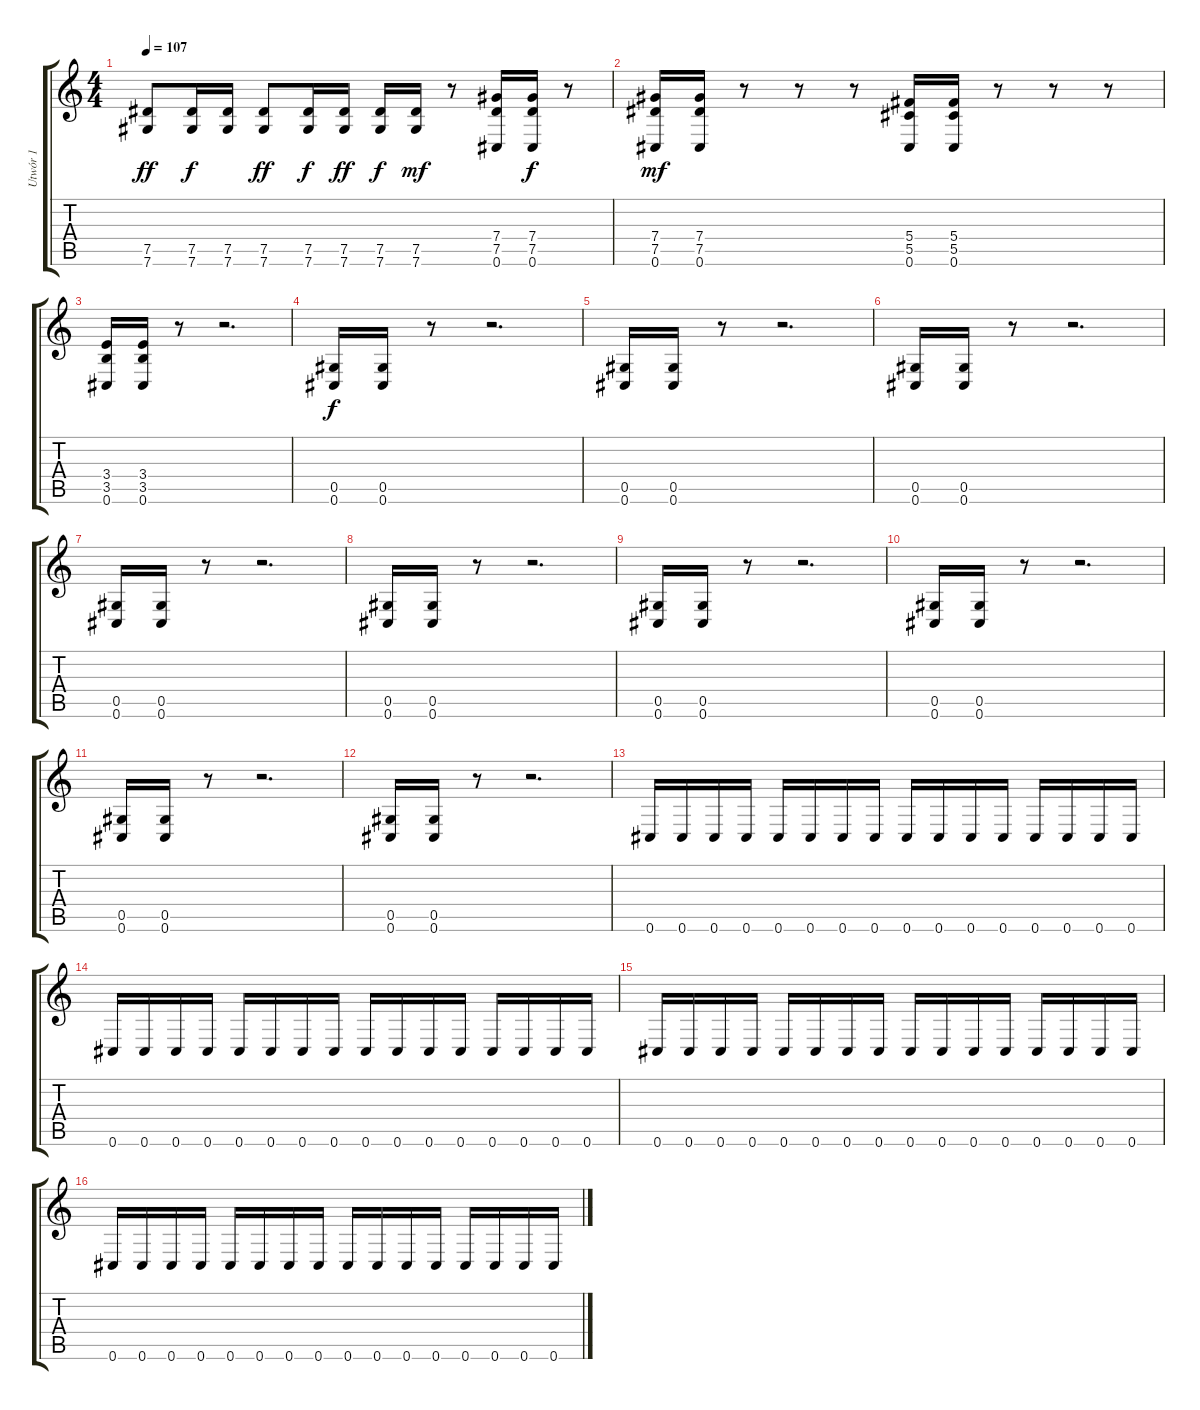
\track ("Utwór 1" "Utwór 1") {instrument distortionguitar}
\staff {score tabs}
\tuning (Eb4 Bb3 Gb3 Db3 Ab2 Db2) {hide}
\ts (4 4)
\tempo 107
\clef g2
\ks c
(7.5 7.6).8{dy ff} (7.5 7.6).16{dy f} (7.5 7.6).16 (7.5 7.6).8{dy ff} (7.5 7.6).16{dy f} (7.5 7.6).16{dy ff} (7.5 7.6).16{dy f} (7.5 7.6).16{dy mf} r.8 (7.4 7.5 0.6).16 (7.4 7.5 0.6).16{dy f} r.8 |
(7.4 7.5 0.6).16{dy mf} (7.4 7.5 0.6).16 r.8 r.8 r.8 (5.4 5.5 0.6).16 (5.4 5.5 0.6).16 r.8 r.8 r.8 |
(3.4 3.5 0.6).16 (3.4 3.5 0.6).16 r.8 r.2{d} |
(0.5 0.6).16{dy f} (0.5 0.6).16 r.8 r.2{d} |
(0.5 0.6).16 (0.5 0.6).16 r.8 r.2{d} |
(0.5 0.6).16 (0.5 0.6).16 r.8 r.2{d} |
(0.5 0.6).16 (0.5 0.6).16 r.8 r.2{d} |
(0.5 0.6).16 (0.5 0.6).16 r.8 r.2{d} |
(0.5 0.6).16 (0.5 0.6).16 r.8 r.2{d} |
(0.5 0.6).16 (0.5 0.6).16 r.8 r.2{d} |
(0.5 0.6).16 (0.5 0.6).16 r.8 r.2{d} |
(0.5 0.6).16 (0.5 0.6).16 r.8 r.2{d} |
0.6.16 0.6.16 0.6.16 0.6.16 0.6.16 0.6.16 0.6.16 0.6.16 0.6.16 0.6.16 0.6.16 0.6.16 0.6.16 0.6.16 0.6.16 0.6.16 |
0.6.16 0.6.16 0.6.16 0.6.16 0.6.16 0.6.16 0.6.16 0.6.16 0.6.16 0.6.16 0.6.16 0.6.16 0.6.16 0.6.16 0.6.16 0.6.16 |
0.6.16 0.6.16 0.6.16 0.6.16 0.6.16 0.6.16 0.6.16 0.6.16 0.6.16 0.6.16 0.6.16 0.6.16 0.6.16 0.6.16 0.6.16 0.6.16 |
0.6.16 0.6.16 0.6.16 0.6.16 0.6.16 0.6.16 0.6.16 0.6.16 0.6.16 0.6.16 0.6.16 0.6.16 0.6.16 0.6.16 0.6.16 0.6.16
